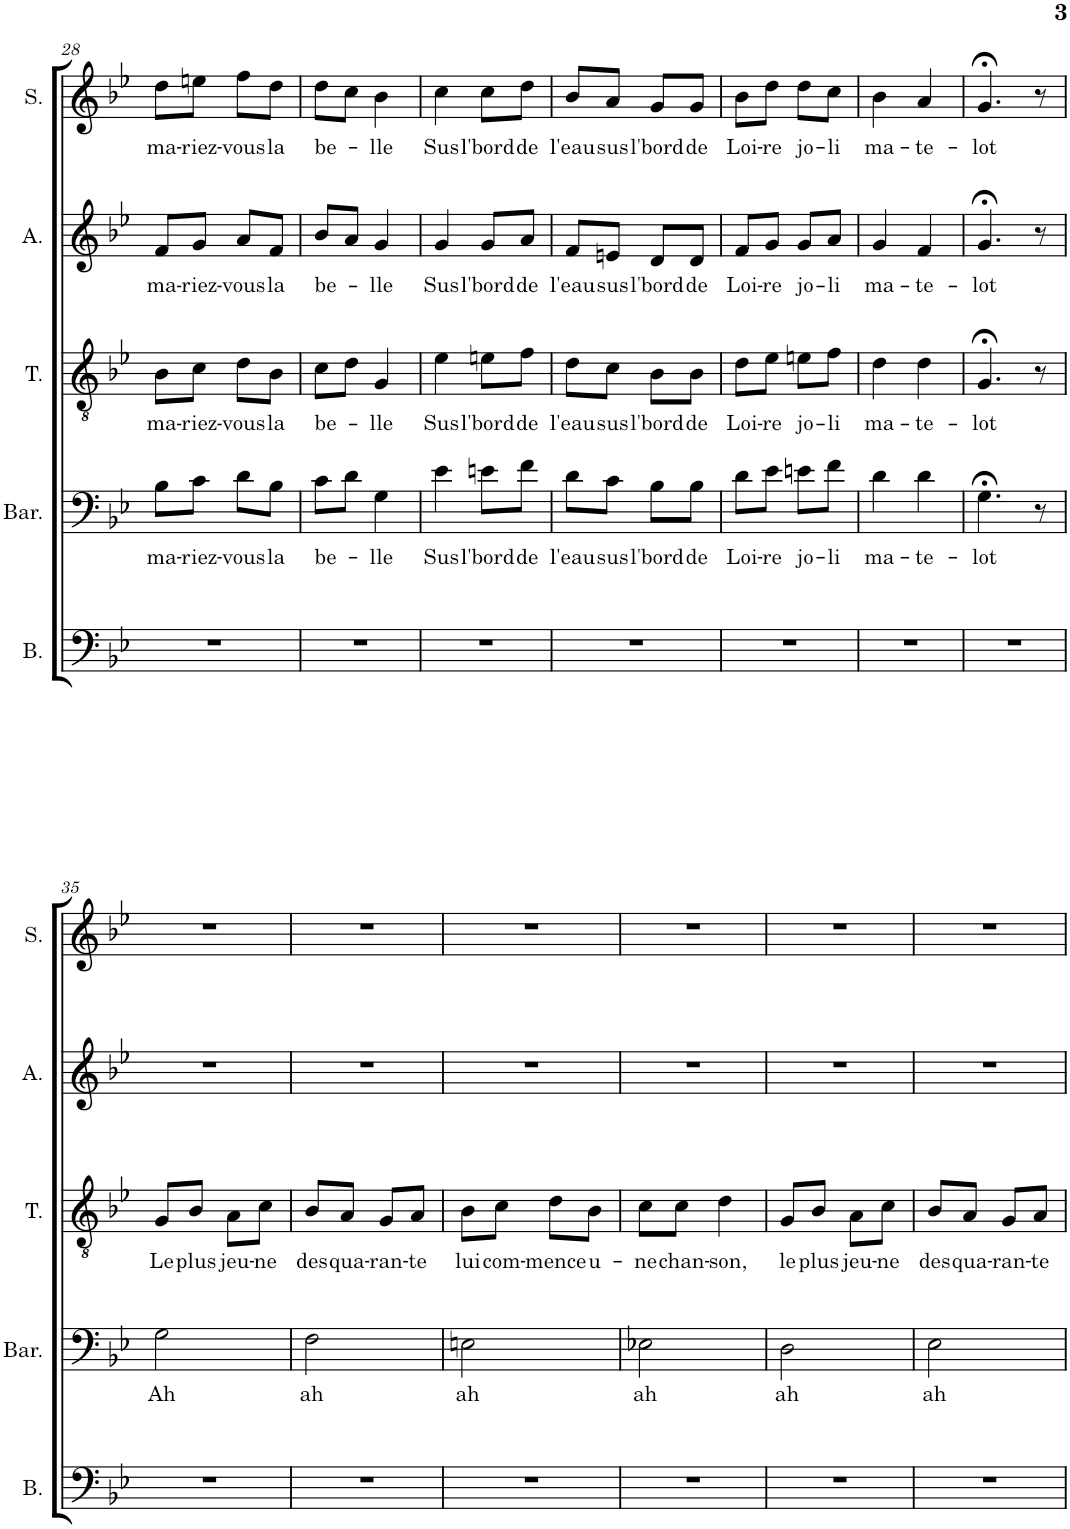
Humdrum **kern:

**kern	**kern	**text	**kern	**text	**kern	**text	**kern	**text
*part5	*part4	*part4	*part3	*part3	*part2	*part2	*part1	*part1
*staff5	*staff4	*staff4	*staff3	*staff3	*staff2	*staff2	*staff1	*staff1
*I"Bass	*I"Baryton	*	*I"Tenor	*	*I"Alto	*	*I"Soprano	*
*I'B.	*I'Bar.	*	*I'T.	*	*I'A.	*	*I'S.	*
!!LO:PB:g=z
*clefF4	*clefF4	*	*clefGv2	*	*clefG2	*	*clefG2	*
*k[b-e-]	*k[b-e-]	*	*k[b-e-]	*	*k[b-e-]	*	*k[b-e-]	*
*M2/4	*M2/4	*	*M2/4	*	*M2/4	*	*M2/4	*
=28	=28	=28	=28	=28	=28	=28	=28	=28
!	!	!LO:LY:b	!	!LO:LY:b	!	!LO:LY:b	!	!LO:LY:b
2r	8B-\L	ma-	8B-\L	ma-	8f/L	ma-	8dd\L	ma-
!	!	!LO:LY:b	!	!LO:LY:b	!	!LO:LY:b	!	!LO:LY:b
.	8c\J	-riez-	8c\J	-riez-	8g/J	-riez-	8een\J	-riez-
!	!	!LO:LY:b	!	!LO:LY:b	!	!LO:LY:b	!	!LO:LY:b
.	8d\L	-vous	8d\L	-vous	8a/L	-vous	8ff\L	-vous
!	!	!LO:LY:b	!	!LO:LY:b	!	!LO:LY:b	!	!LO:LY:b
.	8B-\J	la	8B-\J	la	8f/J	la	8dd\J	la
=29	=29	=29	=29	=29	=29	=29	=29	=29
!	!	!LO:LY:b	!	!LO:LY:b	!	!LO:LY:b	!	!LO:LY:b
2r	8c\L	be-	8c\L	be-	8b-/L	be-	8dd\L	be-
.	8d\J	.	8d\J	.	8a/J	.	8cc\J	.
!	!	!LO:LY:b	!	!LO:LY:b	!	!LO:LY:b	!	!LO:LY:b
.	4G\	-lle	4G/	-lle	4g/	-lle	4b-\	-lle
=30	=30	=30	=30	=30	=30	=30	=30	=30
!	!	!LO:LY:b	!	!LO:LY:b	!	!LO:LY:b	!	!LO:LY:b
2r	4e-\	Sus	4e-\	Sus	4g/	Sus	4cc\	Sus
!	!	!LO:LY:b	!	!LO:LY:b	!	!LO:LY:b	!	!LO:LY:b
.	8en\L	l'bord	8en\L	l'bord	8g/L	l'bord	8cc\L	l'bord
!	!	!LO:LY:b	!	!LO:LY:b	!	!LO:LY:b	!	!LO:LY:b
.	8f\J	de	8f\J	de	8a/J	de	8dd\J	de
=31	=31	=31	=31	=31	=31	=31	=31	=31
!	!	!LO:LY:b	!	!LO:LY:b	!	!LO:LY:b	!	!LO:LY:b
2r	8d\L	l'eau	8d\L	l'eau	8f/L	l'eau	8b-/L	l'eau
!	!	!LO:LY:b	!	!LO:LY:b	!	!LO:LY:b	!	!LO:LY:b
.	8c\J	sus	8c\J	sus	8en/J	sus	8a/J	sus
!	!	!LO:LY:b	!	!LO:LY:b	!	!LO:LY:b	!	!LO:LY:b
.	8B-\L	l'bord	8B-\L	l'bord	8d/L	l'bord	8g/L	l'bord
!	!	!LO:LY:b	!	!LO:LY:b	!	!LO:LY:b	!	!LO:LY:b
.	8B-\J	de	8B-\J	de	8d/J	de	8g/J	de
=32	=32	=32	=32	=32	=32	=32	=32	=32
!	!	!LO:LY:b	!	!LO:LY:b	!	!LO:LY:b	!	!LO:LY:b
2r	8d\L	Loi-	8d\L	Loi-	8f/L	Loi-	8b-\L	Loi-
!	!	!LO:LY:b	!	!LO:LY:b	!	!LO:LY:b	!	!LO:LY:b
.	8e-\J	-re	8e-\J	-re	8g/J	-re	8dd\J	-re
!	!	!LO:LY:b	!	!LO:LY:b	!	!LO:LY:b	!	!LO:LY:b
.	8en\L	jo-	8en\L	jo-	8g/L	jo-	8dd\L	jo-
!	!	!LO:LY:b	!	!LO:LY:b	!	!LO:LY:b	!	!LO:LY:b
.	8f\J	-li	8f\J	-li	8a/J	-li	8cc\J	-li
=33	=33	=33	=33	=33	=33	=33	=33	=33
!	!	!LO:LY:b	!	!LO:LY:b	!	!LO:LY:b	!	!LO:LY:b
2r	4d\	ma-	4d\	ma-	4g/	ma-	4b-\	ma-
!	!	!LO:LY:b	!	!LO:LY:b	!	!LO:LY:b	!	!LO:LY:b
.	4d\	-te-	4d\	-te-	4f/	-te-	4a/	-te-
=34	=34	=34	=34	=34	=34	=34	=34	=34
!	!	!LO:LY:b	!	!LO:LY:b	!	!LO:LY:b	!	!LO:LY:b
2r	4.G;<\	-lot	4.G;</	-lot	4.g;</	-lot	4.g;</	-lot
.	8r	.	8r	.	8r	.	8r	.
!!LO:LB:g=z
=35	=35	=35	=35	=35	=35	=35	=35	=35
!	!	!LO:LY:b	!	!LO:LY:b	!	!	!	!
2r	2G\	Ah	8G/L	Le	2r	.	2r	.
!	!	!	!	!LO:LY:b	!	!	!	!
.	.	.	8B-/J	plus	.	.	.	.
!	!	!	!	!LO:LY:b	!	!	!	!
.	.	.	8A\L	jeu-	.	.	.	.
!	!	!	!	!LO:LY:b	!	!	!	!
.	.	.	8c\J	-ne	.	.	.	.
=36	=36	=36	=36	=36	=36	=36	=36	=36
!	!	!LO:LY:b	!	!LO:LY:b	!	!	!	!
2r	2F\	ah	8B-/L	des	2r	.	2r	.
!	!	!	!	!LO:LY:b	!	!	!	!
.	.	.	8A/J	qua-	.	.	.	.
!	!	!	!	!LO:LY:b	!	!	!	!
.	.	.	8G/L	-ran-	.	.	.	.
!	!	!	!	!LO:LY:b	!	!	!	!
.	.	.	8A/J	-te	.	.	.	.
=37	=37	=37	=37	=37	=37	=37	=37	=37
!	!	!LO:LY:b	!	!LO:LY:b	!	!	!	!
2r	2En\	ah	8B-\L	lui	2r	.	2r	.
!	!	!	!	!LO:LY:b	!	!	!	!
.	.	.	8c\J	com-	.	.	.	.
!	!	!	!	!LO:LY:b	!	!	!	!
.	.	.	8d\L	-mence	.	.	.	.
!	!	!	!	!LO:LY:b	!	!	!	!
.	.	.	8B-\J	u-	.	.	.	.
=38	=38	=38	=38	=38	=38	=38	=38	=38
!	!	!LO:LY:b	!	!LO:LY:b	!	!	!	!
2r	2E-X\	ah	8c\L	-ne	2r	.	2r	.
!	!	!	!	!LO:LY:b	!	!	!	!
.	.	.	8c\J	chan-	.	.	.	.
!	!	!	!	!LO:LY:b	!	!	!	!
.	.	.	4d\	-son,	.	.	.	.
=39	=39	=39	=39	=39	=39	=39	=39	=39
!	!	!LO:LY:b	!	!LO:LY:b	!	!	!	!
2r	2D\	ah	8G/L	le	2r	.	2r	.
!	!	!	!	!LO:LY:b	!	!	!	!
.	.	.	8B-/J	plus	.	.	.	.
!	!	!	!	!LO:LY:b	!	!	!	!
.	.	.	8A\L	jeu-	.	.	.	.
!	!	!	!	!LO:LY:b	!	!	!	!
.	.	.	8c\J	-ne	.	.	.	.
=40	=40	=40	=40	=40	=40	=40	=40	=40
!	!	!LO:LY:b	!	!LO:LY:b	!	!	!	!
2r	2E-\	ah	8B-/L	des	2r	.	2r	.
!	!	!	!	!LO:LY:b	!	!	!	!
.	.	.	8A/J	qua-	.	.	.	.
!	!	!	!	!LO:LY:b	!	!	!	!
.	.	.	8G/L	-ran-	.	.	.	.
!	!	!	!	!LO:LY:b	!	!	!	!
.	.	.	8A/J	-te	.	.	.	.
=	=	=	=	=	=	=	=	=
*-	*-	*-	*-	*-	*-	*-	*-	*-
